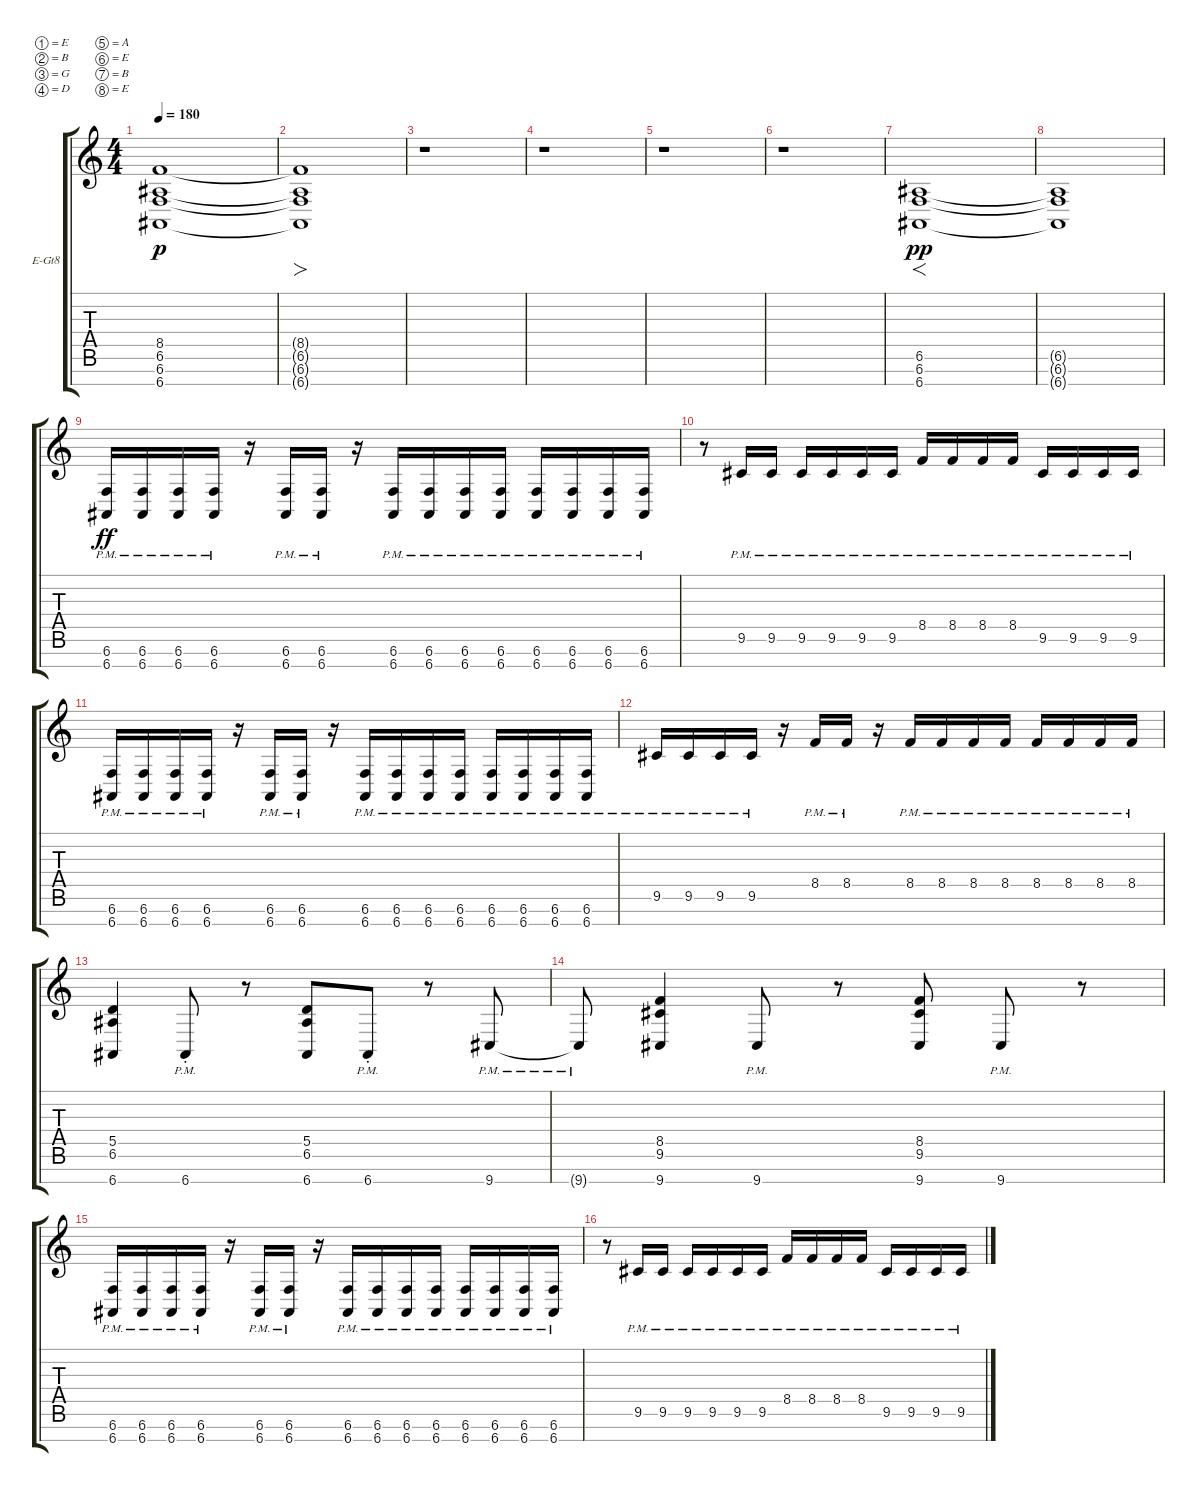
\defaultSystemsLayout 4
\bracketExtendMode groupsimilarinstruments
\firstSystemTrackNameOrientation horizontal
\otherSystemsTrackNameOrientation horizontal
\track ("Guitar 3" "E-Gt8") {instrument distortionguitar}
\staff {score tabs}
\tuning (E4 B3 G3 D3 A2 E2 B1 E1)
\ts (4 4)
\tempo 180
\clef g2
\ks c
(6.6{t} 6.7{t} 6.8{t} 8.5{t}).1{dy p} |
(6.6{t} 6.7{t} 6.8{t} 8.5{t}).1{fo} |
r.1 |
r.1 |
r.1 |
r.1 |
(6.6 6.7 6.8).1{f dy pp} |
(6.8{t} 6.7{t} 6.6{t}).1 |
(6.8{pm} 6.7).16{dy ff} (6.8{pm} 6.7).16 (6.8{pm} 6.7).16 (6.8{pm} 6.7).16 r.16 (6.8{pm} 6.7).16 (6.8{pm} 6.7).16 r.16 (6.8{pm} 6.7).16 (6.8{pm} 6.7).16 (6.8{pm} 6.7).16 (6.8{pm} 6.7).16 (6.8{pm} 6.7).16 (6.8{pm} 6.7).16 (6.8{pm} 6.7).16 (6.8{pm} 6.7).16 |
r.8 9.6{pm}.16 9.6{pm}.16 9.6{pm}.16 9.6{pm}.16 9.6{pm}.16 9.6{pm}.16 8.5{pm}.16 8.5{pm}.16 8.5{pm}.16 8.5{pm}.16 9.6{pm}.16 9.6{pm}.16 9.6{pm}.16 9.6{pm}.16 |
(6.8{pm} 6.7).16 (6.8{pm} 6.7).16 (6.8{pm} 6.7).16 (6.8{pm} 6.7).16 r.16 (6.8{pm} 6.7).16 (6.8{pm} 6.7).16 r.16 (6.8{pm} 6.7).16 (6.8{pm} 6.7).16 (6.8{pm} 6.7).16 (6.8{pm} 6.7).16 (6.8{pm} 6.7).16 (6.8{pm} 6.7).16 (6.8{pm} 6.7).16 (6.8{pm} 6.7).16 |
9.6{pm}.16 9.6{pm}.16 9.6{pm}.16 9.6{pm}.16 r.16 8.5{pm}.16 8.5{pm}.16 r.16 8.5{pm}.16 8.5{pm}.16 8.5{pm}.16 8.5{pm}.16 8.5{pm}.16 8.5{pm}.16 8.5{pm}.16 8.5{pm}.16 |
(6.8 6.6 5.5).4 6.8{pm st}.8 r.8 (6.8 6.6 5.5).8 6.8{pm st}.8 r.8 9.8{pm}.8 |
9.8{pm t}.8 (8.5 9.6 9.8).4 9.8{pm}.8 r.8 (8.5 9.6 9.8).8 9.8{pm}.8 r.8 |
(6.8{pm} 6.7).16 (6.8{pm} 6.7).16 (6.8{pm} 6.7).16 (6.8{pm} 6.7).16 r.16 (6.8{pm} 6.7).16 (6.8{pm} 6.7).16 r.16 (6.8{pm} 6.7).16 (6.8{pm} 6.7).16 (6.8{pm} 6.7).16 (6.8{pm} 6.7).16 (6.8{pm} 6.7).16 (6.8{pm} 6.7).16 (6.8{pm} 6.7).16 (6.8{pm} 6.7).16 |
r.8 9.6{pm}.16 9.6{pm}.16 9.6{pm}.16 9.6{pm}.16 9.6{pm}.16 9.6{pm}.16 8.5{pm}.16 8.5{pm}.16 8.5{pm}.16 8.5{pm}.16 9.6{pm}.16 9.6{pm}.16 9.6{pm}.16 9.6{pm}.16
